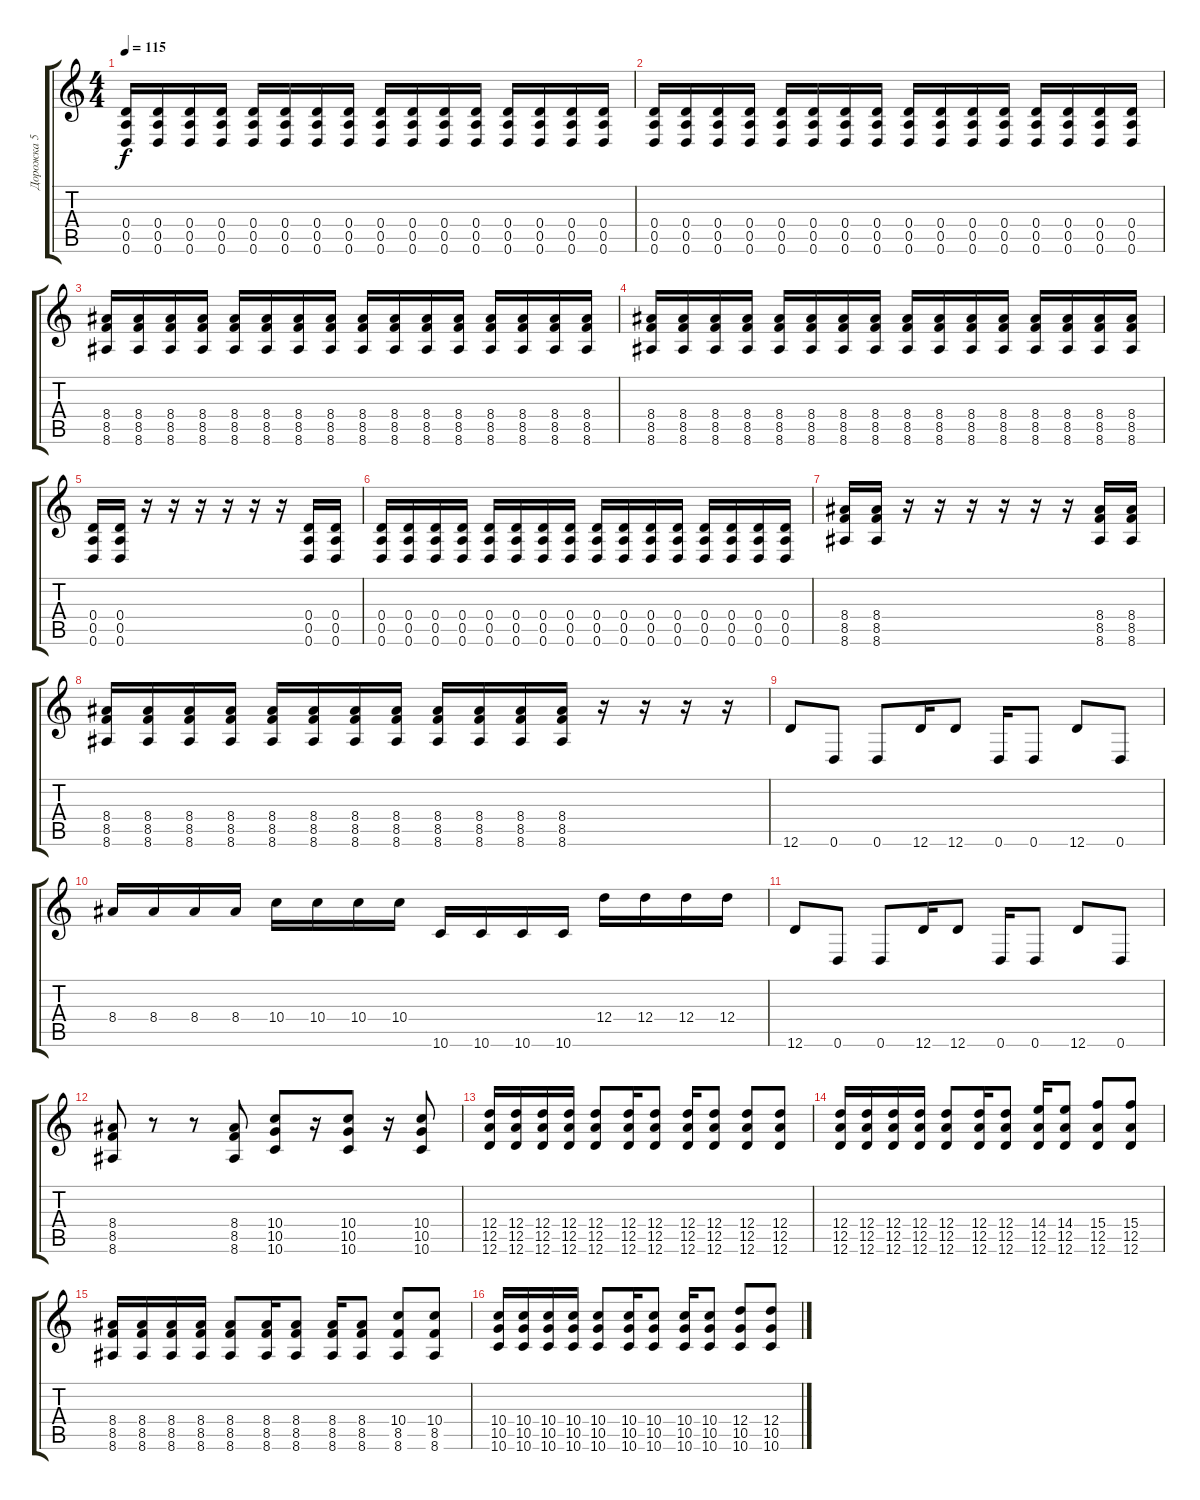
\track ("Дорожка 5" "Дорожка 5") {instrument distortionguitar}
\staff {score tabs}
\tuning (E4 B3 G3 D3 A2 D2) {hide}
\ts (4 4)
\tempo 115
\clef g2
\ks c
(0.4 0.5 0.6).16{dy f} (0.4 0.5 0.6).16 (0.4 0.5 0.6).16 (0.4 0.5 0.6).16 (0.4 0.5 0.6).16 (0.4 0.5 0.6).16 (0.4 0.5 0.6).16 (0.4 0.5 0.6).16 (0.4 0.5 0.6).16 (0.4 0.5 0.6).16 (0.4 0.5 0.6).16 (0.4 0.5 0.6).16 (0.4 0.5 0.6).16 (0.4 0.5 0.6).16 (0.4 0.5 0.6).16 (0.4 0.5 0.6).16 |
(0.4 0.5 0.6).16 (0.4 0.5 0.6).16 (0.4 0.5 0.6).16 (0.4 0.5 0.6).16 (0.4 0.5 0.6).16 (0.4 0.5 0.6).16 (0.4 0.5 0.6).16 (0.4 0.5 0.6).16 (0.4 0.5 0.6).16 (0.4 0.5 0.6).16 (0.4 0.5 0.6).16 (0.4 0.5 0.6).16 (0.4 0.5 0.6).16 (0.4 0.5 0.6).16 (0.4 0.5 0.6).16 (0.4 0.5 0.6).16 |
(8.4 8.5 8.6).16 (8.4 8.5 8.6).16 (8.4 8.5 8.6).16 (8.4 8.5 8.6).16 (8.4 8.5 8.6).16 (8.4 8.5 8.6).16 (8.4 8.5 8.6).16 (8.4 8.5 8.6).16 (8.4 8.5 8.6).16 (8.4 8.5 8.6).16 (8.4 8.5 8.6).16 (8.4 8.5 8.6).16 (8.4 8.5 8.6).16 (8.4 8.5 8.6).16 (8.4 8.5 8.6).16 (8.4 8.5 8.6).16 |
(8.4 8.5 8.6).16 (8.4 8.5 8.6).16 (8.4 8.5 8.6).16 (8.4 8.5 8.6).16 (8.4 8.5 8.6).16 (8.4 8.5 8.6).16 (8.4 8.5 8.6).16 (8.4 8.5 8.6).16 (8.4 8.5 8.6).16 (8.4 8.5 8.6).16 (8.4 8.5 8.6).16 (8.4 8.5 8.6).16 (8.4 8.5 8.6).16 (8.4 8.5 8.6).16 (8.4 8.5 8.6).16 (8.4 8.5 8.6).16 |
(0.4 0.5 0.6).16 (0.4 0.5 0.6).16 r.16 r.16 r.16 r.16 r.16 r.16 (0.4 0.5 0.6).16 (0.4 0.5 0.6).16 |
(0.4 0.5 0.6).16 (0.4 0.5 0.6).16 (0.4 0.5 0.6).16 (0.4 0.5 0.6).16 (0.4 0.5 0.6).16 (0.4 0.5 0.6).16 (0.4 0.5 0.6).16 (0.4 0.5 0.6).16 (0.4 0.5 0.6).16 (0.4 0.5 0.6).16 (0.4 0.5 0.6).16 (0.4 0.5 0.6).16 (0.4 0.5 0.6).16 (0.4 0.5 0.6).16 (0.4 0.5 0.6).16 (0.4 0.5 0.6).16 |
(8.4 8.5 8.6).16 (8.4 8.5 8.6).16 r.16 r.16 r.16 r.16 r.16 r.16 (8.4 8.5 8.6).16 (8.4 8.5 8.6).16 |
(8.4 8.5 8.6).16 (8.4 8.5 8.6).16 (8.4 8.5 8.6).16 (8.4 8.5 8.6).16 (8.4 8.5 8.6).16 (8.4 8.5 8.6).16 (8.4 8.5 8.6).16 (8.4 8.5 8.6).16 (8.4 8.5 8.6).16 (8.4 8.5 8.6).16 (8.4 8.5 8.6).16 (8.4 8.5 8.6).16 r.16 r.16 r.16 r.16 |
12.6.8 0.6.8 0.6.8 12.6.16 12.6.8 0.6.16 0.6.8 12.6.8 0.6.8 |
8.4.16 8.4.16 8.4.16 8.4.16 10.4.16 10.4.16 10.4.16 10.4.16 10.6.16 10.6.16 10.6.16 10.6.16 12.4.16 12.4.16 12.4.16 12.4.16 |
12.6.8 0.6.8 0.6.8 12.6.16 12.6.8 0.6.16 0.6.8 12.6.8 0.6.8 |
(8.4 8.5 8.6).8 r.8 r.8 (8.4 8.5 8.6).8 (10.4 10.5 10.6).8 r.16 (10.4 10.5 10.6).8 r.16 (10.4 10.5 10.6).8 |
(12.4 12.5 12.6).16 (12.4 12.5 12.6).16 (12.4 12.5 12.6).16 (12.4 12.5 12.6).16 (12.4 12.5 12.6).8 (12.4 12.5 12.6).16 (12.4 12.5 12.6).8 (12.4 12.5 12.6).16 (12.4 12.5 12.6).8 (12.4 12.5 12.6).8 (12.4 12.5 12.6).8 |
(12.4 12.5 12.6).16 (12.4 12.5 12.6).16 (12.4 12.5 12.6).16 (12.4 12.5 12.6).16 (12.4 12.5 12.6).8 (12.4 12.5 12.6).16 (12.4 12.5 12.6).8 (14.4 12.5 12.6).16 (14.4 12.5 12.6).8 (15.4 12.5 12.6).8 (15.4 12.5 12.6).8 |
(8.4 8.5 8.6).16 (8.4 8.5 8.6).16 (8.4 8.5 8.6).16 (8.4 8.5 8.6).16 (8.4 8.5 8.6).8 (8.4 8.5 8.6).16 (8.4 8.5 8.6).8 (8.4 8.5 8.6).16 (8.4 8.5 8.6).8 (10.4 8.5 8.6).8 (10.4 8.5 8.6).8 |
(10.4 10.5 10.6).16 (10.4 10.5 10.6).16 (10.4 10.5 10.6).16 (10.4 10.5 10.6).16 (10.4 10.5 10.6).8 (10.4 10.5 10.6).16 (10.4 10.5 10.6).8 (10.4 10.5 10.6).16 (10.4 10.5 10.6).8 (12.4 10.5 10.6).8 (12.4 10.5 10.6).8
